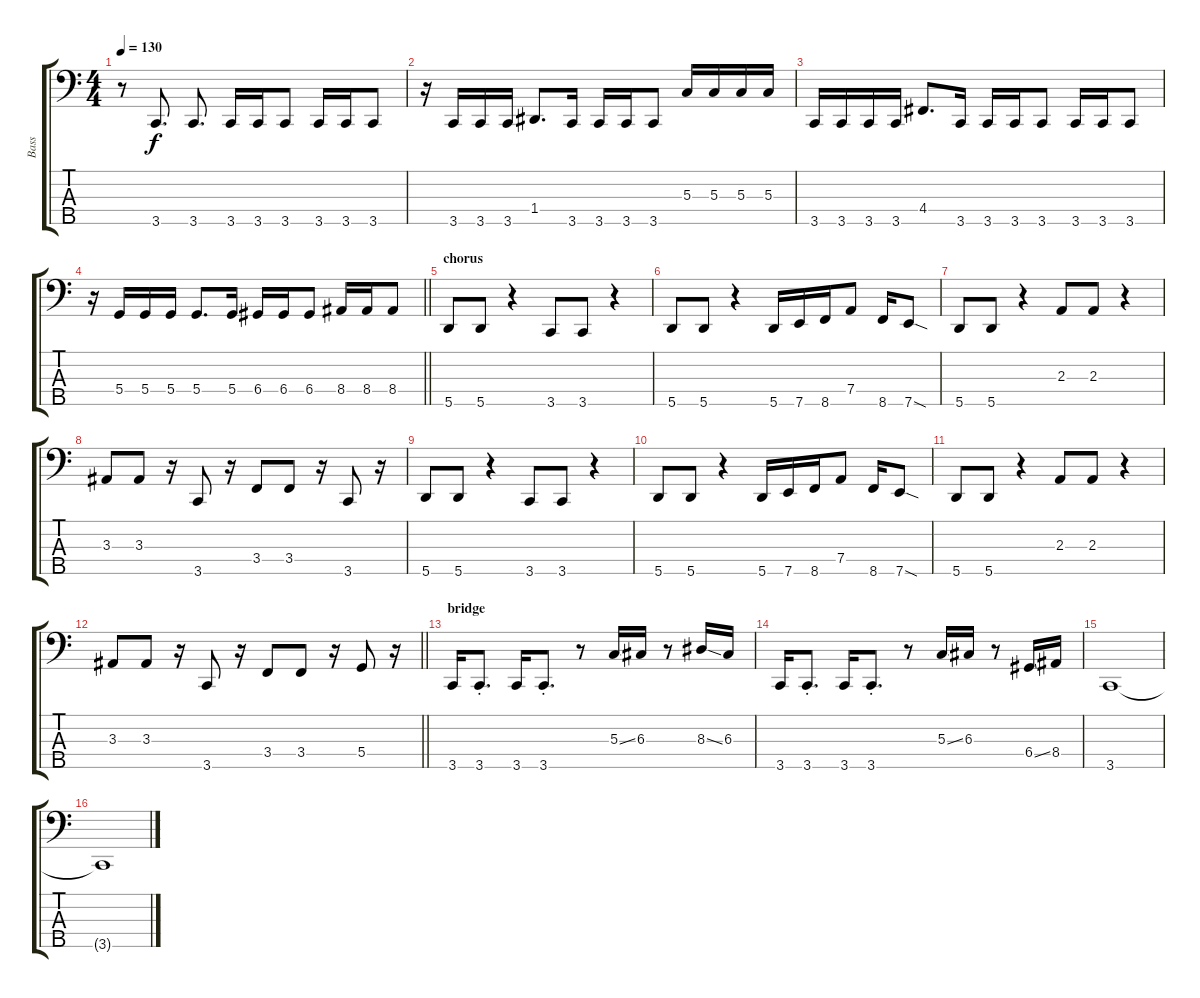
\track ("Bass" "Bass") {instrument electricbasspick}
\staff {score tabs}
\tuning (F2 C2 G1 D1 A0) {hide}
\ts (4 4)
\tempo 130
\clef f4
\ks c
r.8{dy f} 3.5.8{d} 3.5.8{d} 3.5.16 3.5.16 3.5.8 3.5.16 3.5.16 3.5.8 |
r.16 3.5.16 3.5.16 3.5.16 1.4.8{d} 3.5.16 3.5.16 3.5.16 3.5.8 5.3.16 5.3.16 5.3.16 5.3.16 |
3.5.16 3.5.16 3.5.16 3.5.16 4.4.8{d} 3.5.16 3.5.16 3.5.16 3.5.8 3.5.16 3.5.16 3.5.8 |
\barLineRight lightlight
r.16 5.4.16 5.4.16 5.4.16 5.4.8{d} 5.4.16 6.4.16 6.4.16 6.4.8 8.4.16 8.4.16 8.4.8 |
\section ("" "chorus")
5.5.8 5.5.8 r.4 3.5.8 3.5.8 r.4 |
5.5.8 5.5.8 r.4 5.5.16 7.5.16 8.5.16 7.4.8 8.5.16 7.5{sod}.8 |
5.5.8 5.5.8 r.4 2.3.8 2.3.8 r.4 |
3.3.8 3.3.8 r.16 3.5.8 r.16 3.4.8 3.4.8 r.16 3.5.8 r.16 |
5.5.8 5.5.8 r.4 3.5.8 3.5.8 r.4 |
5.5.8 5.5.8 r.4 5.5.16 7.5.16 8.5.16 7.4.8 8.5.16 7.5{sod}.8 |
5.5.8 5.5.8 r.4 2.3.8 2.3.8 r.4 |
\barLineRight lightlight
3.3.8 3.3.8 r.16 3.5.8 r.16 3.4.8 3.4.8 r.16 5.4.8 r.16 |
\section ("" "bridge")
3.5.16 3.5{st}.8{d} 3.5.16 3.5{st}.8{d} r.8 5.3{ss}.16 6.3.16 r.8 8.3{ss}.16 6.3.16 |
3.5.16 3.5{st}.8{d} 3.5.16 3.5{st}.8{d} r.8 5.3{ss}.16 6.3.16 r.8 6.4{ss}.16 8.4.16 |
3.5.1 |
3.5{t}.1
